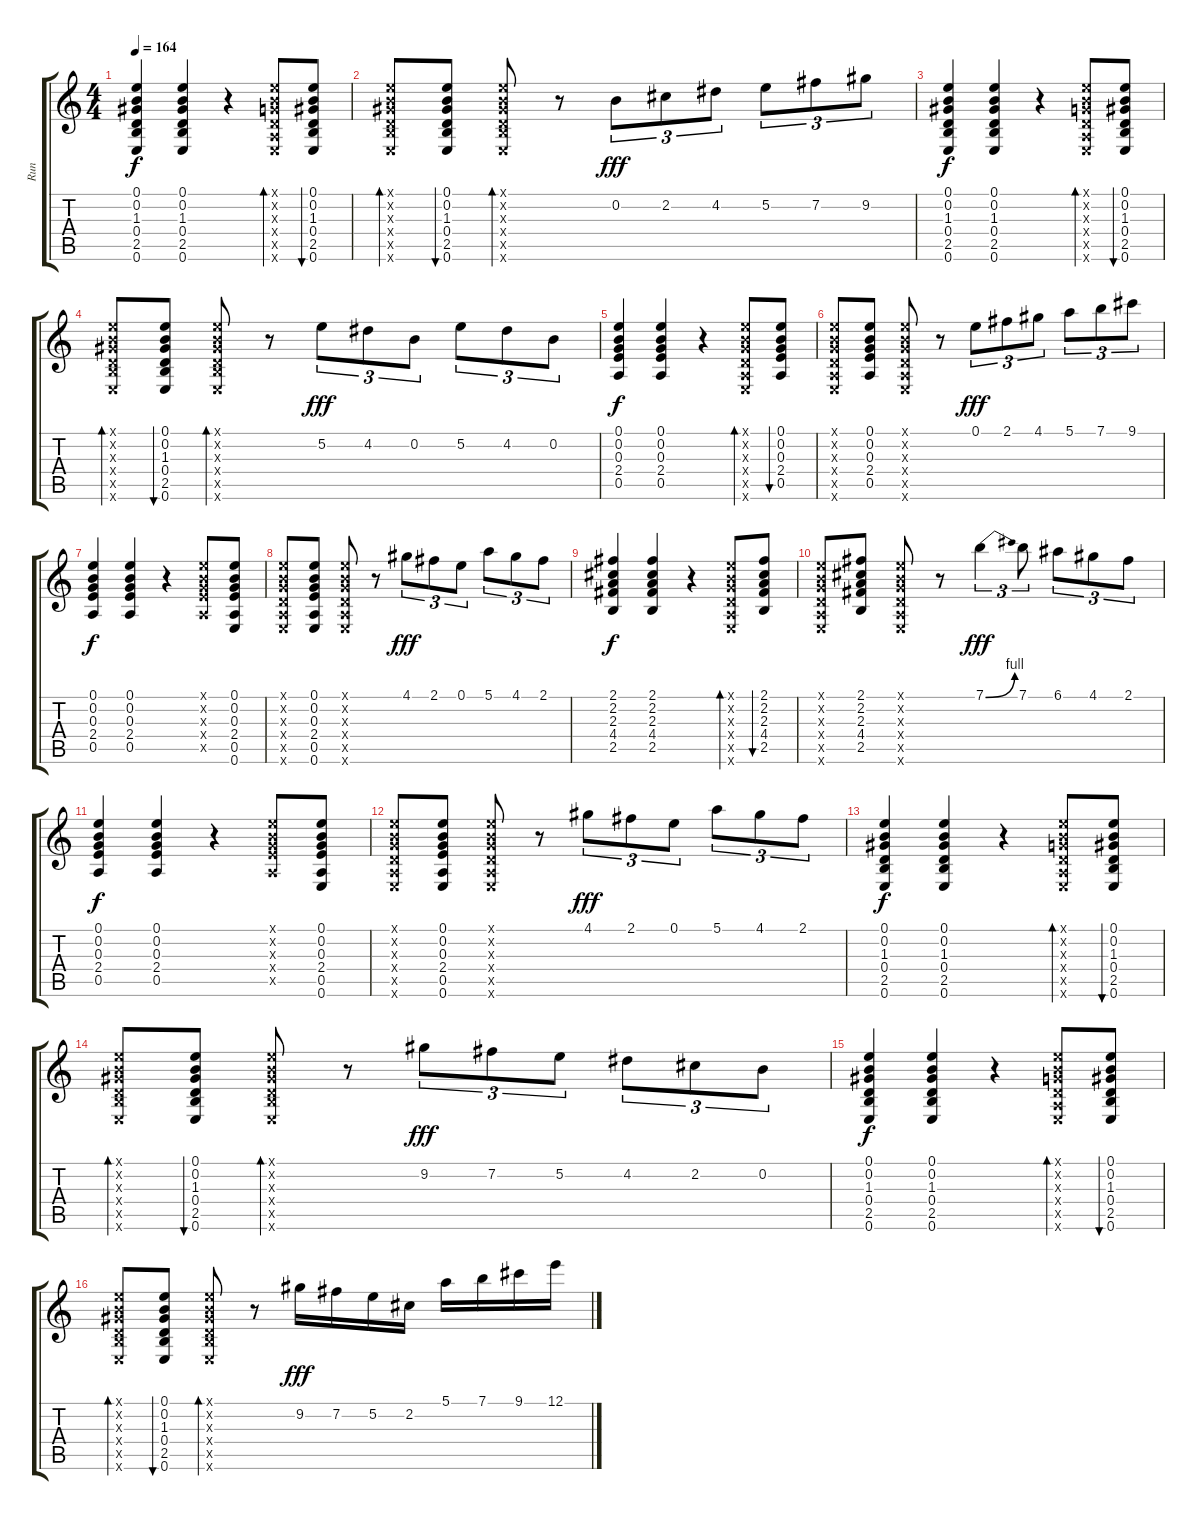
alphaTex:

\track ("Run" "Run") {instrument distortionguitar}
\staff {score tabs}
\tuning (E4 B3 G3 D3 A2 E2) {hide}
\ts (4 4)
\tempo 164
\clef g2
\ks c
(0.1 0.2 1.3 0.4 2.5 0.6).4{dy f} (0.1 0.2 1.3 0.4 2.5 0.6).4 r.4 (0.1{x} 0.2{x} 0.3{x} 0.4{x} 0.5{x} 0.6{x}).8{bd 30} (0.1 0.2 1.3 0.4 2.5 0.6).8{bu 30} |
(0.1{x} 0.2{x} 1.3{x} 0.4{x} 2.5{x} 0.6{x}).8{bd 30} (0.1 0.2 1.3 0.4 2.5 0.6).8{bu 30} (0.1{x} 0.2{x} 1.3{x} 0.4{x} 2.5{x} 0.6{x}).8{bd 30} r.8 0.2.8{tu (3 2) dy fff} 2.2.8{tu (3 2)} 4.2.8{tu (3 2)} 5.2.8{tu (3 2)} 7.2.8{tu (3 2)} 9.2.8{tu (3 2)} |
(0.1 0.2 1.3 0.4 2.5 0.6).4{dy f} (0.1 0.2 1.3 0.4 2.5 0.6).4 r.4 (0.1{x} 0.2{x} 0.3{x} 0.4{x} 0.5{x} 0.6{x}).8{bd 30} (0.1 0.2 1.3 0.4 2.5 0.6).8{bu 30} |
(0.1{x} 0.2{x} 1.3{x} 0.4{x} 2.5{x} 0.6{x}).8{bd 30} (0.1 0.2 1.3 0.4 2.5 0.6).8{bu 30} (0.1{x} 0.2{x} 1.3{x} 0.4{x} 2.5{x} 0.6{x}).8{bd 30} r.8 5.2.8{tu (3 2) dy fff} 4.2.8{tu (3 2)} 0.2.8{tu (3 2)} 5.2.8{tu (3 2)} 4.2.8{tu (3 2)} 0.2.8{tu (3 2)} |
(0.1 0.2 0.3 2.4 0.5).4{dy f} (0.1 0.2 0.3 2.4 0.5).4 r.4 (0.1{x} 0.2{x} 0.3{x} 0.4{x} 0.5{x} 0.6{x}).8{bd 60} (0.1 0.2 0.3 2.4 0.5).8{bu 60} |
(0.1{x} 0.2{x} 0.3{x} 0.4{x} 0.5{x} 0.6{x}).8 (0.1 0.2 0.3 2.4 0.5).8 (0.1{x} 0.2{x} 0.3{x} 0.4{x} 0.5{x} 0.6{x}).8 r.8 0.1.8{tu (3 2) dy fff} 2.1.8{tu (3 2)} 4.1.8{tu (3 2)} 5.1.8{tu (3 2)} 7.1.8{tu (3 2)} 9.1.8{tu (3 2)} |
(0.1 0.2 0.3 2.4 0.5).4{dy f} (0.1 0.2 0.3 2.4 0.5).4 r.4 (0.1{x} 0.2{x} 0.3{x} 2.4{x} 0.5{x}).8 (0.1 0.2 0.3 2.4 0.5 0.6).8 |
(0.1{x} 0.2{x} 0.3{x} 0.4{x} 0.5{x} 0.6{x}).8 (0.1 0.2 0.3 2.4 0.5 0.6).8 (0.1{x} 0.2{x} 0.3{x} 0.4{x} 0.5{x} 0.6{x}).8 r.8 4.1.8{tu (3 2) dy fff} 2.1.8{tu (3 2)} 0.1.8{tu (3 2)} 5.1.8{tu (3 2)} 4.1.8{tu (3 2)} 2.1.8{tu (3 2)} |
(2.1 2.2 2.3 4.4 2.5).4{dy f} (2.1 2.2 2.3 4.4 2.5).4 r.4 (0.1{x} 0.2{x} 0.3{x} 0.4{x} 0.5{x} 0.6{x}).8{bd 60} (2.1 2.2 2.3 4.4 2.5).8{bu 60} |
(0.1{x} 0.2{x} 0.3{x} 0.4{x} 0.5{x} 0.6{x}).8 (2.1 2.2 2.3 4.4 2.5).8 (0.1{x} 0.2{x} 0.3{x} 0.4{x} 0.5{x} 0.6{x}).8 r.8 7.1{be (bend 0 0 60 4)}.4{tu (3 2) dy fff} 7.1.8{tu (3 2)} 6.1.8{tu (3 2)} 4.1.8{tu (3 2)} 2.1.8{tu (3 2)} |
(0.1 0.2 0.3 2.4 0.5).4{dy f} (0.1 0.2 0.3 2.4 0.5).4 r.4 (0.1{x} 0.2{x} 0.3{x} 2.4{x} 0.5{x}).8 (0.1 0.2 0.3 2.4 0.5 0.6).8 |
(0.1{x} 0.2{x} 0.3{x} 0.4{x} 0.5{x} 0.6{x}).8 (0.1 0.2 0.3 2.4 0.5 0.6).8 (0.1{x} 0.2{x} 0.3{x} 0.4{x} 0.5{x} 0.6{x}).8 r.8 4.1.8{tu (3 2) dy fff} 2.1.8{tu (3 2)} 0.1.8{tu (3 2)} 5.1.8{tu (3 2)} 4.1.8{tu (3 2)} 2.1.8{tu (3 2)} |
(0.1 0.2 1.3 0.4 2.5 0.6).4{dy f} (0.1 0.2 1.3 0.4 2.5 0.6).4 r.4 (0.1{x} 0.2{x} 0.3{x} 0.4{x} 0.5{x} 0.6{x}).8{bd 30} (0.1 0.2 1.3 0.4 2.5 0.6).8{bu 30} |
(0.1{x} 0.2{x} 1.3{x} 0.4{x} 2.5{x} 0.6{x}).8{bd 30} (0.1 0.2 1.3 0.4 2.5 0.6).8{bu 30} (0.1{x} 0.2{x} 1.3{x} 0.4{x} 2.5{x} 0.6{x}).8{bd 30} r.8 9.2.8{tu (3 2) dy fff} 7.2.8{tu (3 2)} 5.2.8{tu (3 2)} 4.2.8{tu (3 2)} 2.2.8{tu (3 2)} 0.2.8{tu (3 2)} |
(0.1 0.2 1.3 0.4 2.5 0.6).4{dy f} (0.1 0.2 1.3 0.4 2.5 0.6).4 r.4 (0.1{x} 0.2{x} 0.3{x} 0.4{x} 0.5{x} 0.6{x}).8{bd 30} (0.1 0.2 1.3 0.4 2.5 0.6).8{bu 30} |
(0.1{x} 0.2{x} 1.3{x} 0.4{x} 2.5{x} 0.6{x}).8{bd 30} (0.1 0.2 1.3 0.4 2.5 0.6).8{bu 30} (0.1{x} 0.2{x} 1.3{x} 0.4{x} 2.5{x} 0.6{x}).8{bd 30} r.8 9.2.16{dy fff} 7.2.16 5.2.16 2.2.16 5.1.16 7.1.16 9.1.16 12.1.16
